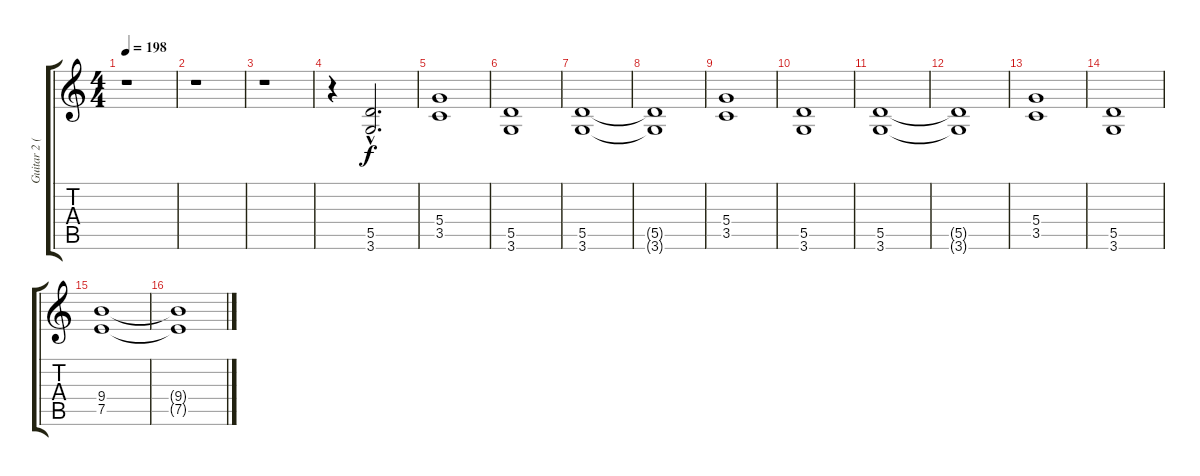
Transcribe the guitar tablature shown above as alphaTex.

\track ("Guitar 2 (Mori Junta)" "Guitar 2 (") {instrument distortionguitar}
\staff {score tabs}
\tuning (E4 B3 G3 D3 A2 E2) {hide}
\ts (4 4)
\tempo 198
\clef g2
\ks c
r.1{dy f} |
r.1 |
r.1 |
r.4{volume 16} (5.5{hac} 3.6{hac}).2{d} |
(5.4 3.5).1 |
(5.5 3.6).1 |
(5.5 3.6).1 |
(5.5{t} 3.6{t}).1 |
(5.4 3.5).1 |
(5.5 3.6).1 |
(5.5 3.6).1 |
(5.5{t} 3.6{t}).1 |
(5.4 3.5).1 |
(5.5 3.6).1 |
(9.4 7.5).1 |
(9.4{t} 7.5{t}).1
